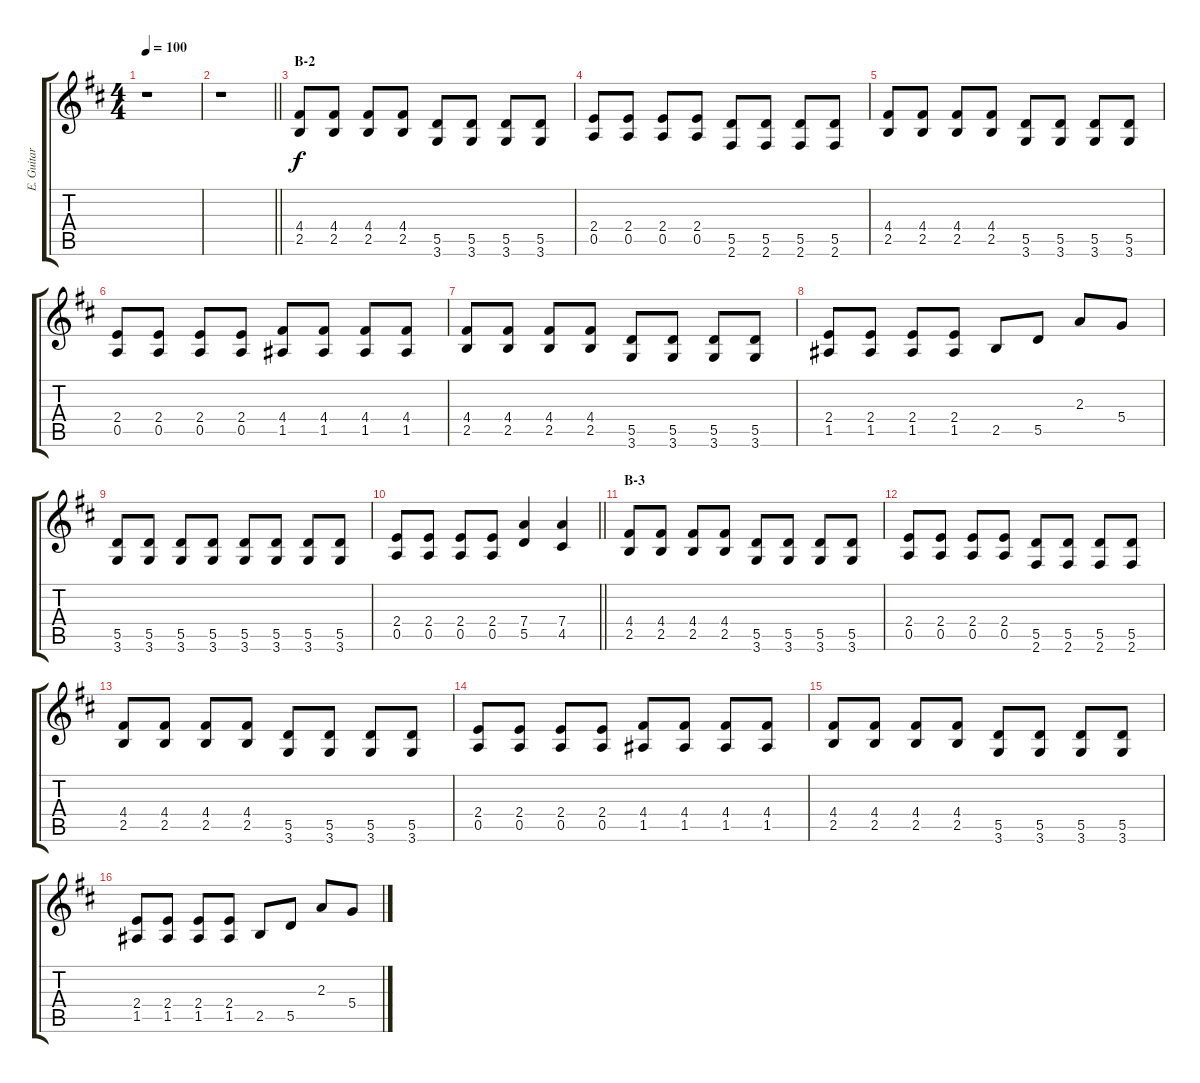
\track ("E. Guitar II" "E. Guitar ") {instrument overdrivenguitar}
\staff {score tabs}
\tuning (E4 B3 G3 D3 A2 E2) {hide}
\ts (4 4)
\tempo 100
\clef g2
\ks d
r.1{dy f} |
\barLineRight lightlight
r.1 |
\section ("" "B-2")
(4.4 2.5).8 (4.4 2.5).8 (4.4 2.5).8 (4.4 2.5).8 (5.5 3.6).8 (5.5 3.6).8 (5.5 3.6).8 (5.5 3.6).8 |
(2.4 0.5).8 (2.4 0.5).8 (2.4 0.5).8 (2.4 0.5).8 (5.5 2.6).8 (5.5 2.6).8 (5.5 2.6).8 (5.5 2.6).8 |
(4.4 2.5).8 (4.4 2.5).8 (4.4 2.5).8 (4.4 2.5).8 (5.5 3.6).8 (5.5 3.6).8 (5.5 3.6).8 (5.5 3.6).8 |
(2.4 0.5).8 (2.4 0.5).8 (2.4 0.5).8 (2.4 0.5).8 (4.4 1.5).8 (4.4 1.5).8 (4.4 1.5).8 (4.4 1.5).8 |
(4.4 2.5).8 (4.4 2.5).8 (4.4 2.5).8 (4.4 2.5).8 (5.5 3.6).8 (5.5 3.6).8 (5.5 3.6).8 (5.5 3.6).8 |
(2.4 1.5).8 (2.4 1.5).8 (2.4 1.5).8 (2.4 1.5).8 2.5.8 5.5.8 2.3.8 5.4.8 |
(5.5 3.6).8 (5.5 3.6).8 (5.5 3.6).8 (5.5 3.6).8 (5.5 3.6).8 (5.5 3.6).8 (5.5 3.6).8 (5.5 3.6).8 |
\barLineRight lightlight
(2.4 0.5).8 (2.4 0.5).8 (2.4 0.5).8 (2.4 0.5).8 (7.4 5.5).4 (7.4 4.5).4 |
\section ("" "B-3")
(4.4 2.5).8 (4.4 2.5).8 (4.4 2.5).8 (4.4 2.5).8 (5.5 3.6).8 (5.5 3.6).8 (5.5 3.6).8 (5.5 3.6).8 |
(2.4 0.5).8 (2.4 0.5).8 (2.4 0.5).8 (2.4 0.5).8 (5.5 2.6).8 (5.5 2.6).8 (5.5 2.6).8 (5.5 2.6).8 |
(4.4 2.5).8 (4.4 2.5).8 (4.4 2.5).8 (4.4 2.5).8 (5.5 3.6).8 (5.5 3.6).8 (5.5 3.6).8 (5.5 3.6).8 |
(2.4 0.5).8 (2.4 0.5).8 (2.4 0.5).8 (2.4 0.5).8 (4.4 1.5).8 (4.4 1.5).8 (4.4 1.5).8 (4.4 1.5).8 |
(4.4 2.5).8 (4.4 2.5).8 (4.4 2.5).8 (4.4 2.5).8 (5.5 3.6).8 (5.5 3.6).8 (5.5 3.6).8 (5.5 3.6).8 |
(2.4 1.5).8 (2.4 1.5).8 (2.4 1.5).8 (2.4 1.5).8 2.5.8 5.5.8 2.3.8 5.4.8
